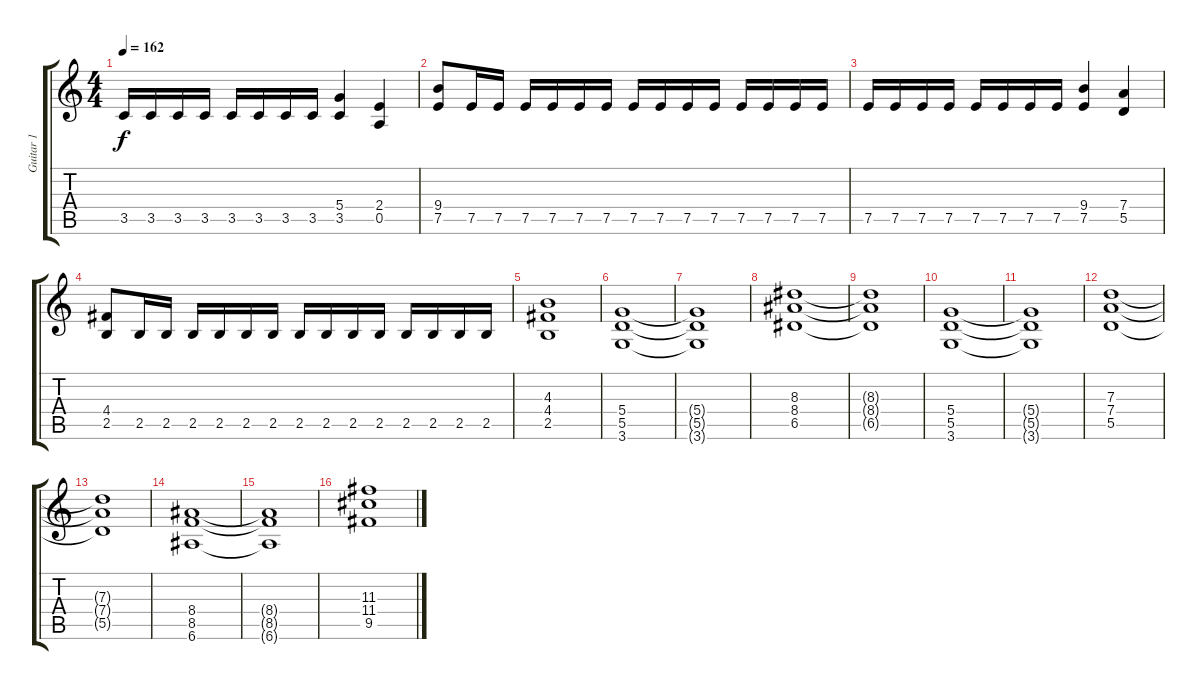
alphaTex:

\track ("Guitar 1" "Guitar 1") {instrument overdrivenguitar}
\staff {score tabs}
\tuning (E4 B3 G3 D3 A2 E2) {hide}
\ts (4 4)
\tempo 162
\clef g2
\ks c
3.5.16{dy f} 3.5.16 3.5.16 3.5.16 3.5.16 3.5.16 3.5.16 3.5.16 (5.4 3.5).4 (2.4 0.5).4 |
(9.4 7.5).8 7.5.16 7.5.16 7.5.16 7.5.16 7.5.16 7.5.16 7.5.16 7.5.16 7.5.16 7.5.16 7.5.16 7.5.16 7.5.16 7.5.16 |
7.5.16 7.5.16 7.5.16 7.5.16 7.5.16 7.5.16 7.5.16 7.5.16 (9.4 7.5).4 (7.4 5.5).4 |
(4.4 2.5).8 2.5.16 2.5.16 2.5.16 2.5.16 2.5.16 2.5.16 2.5.16 2.5.16 2.5.16 2.5.16 2.5.16 2.5.16 2.5.16 2.5.16 |
(4.3 4.4 2.5).1 |
\section ("" "")
(5.4 5.5 3.6).1 |
(5.4{t} 5.5{t} 3.6{t}).1 |
(8.3 8.4 6.5).1 |
(8.3{t} 8.4{t} 6.5{t}).1 |
(5.4 5.5 3.6).1 |
(5.4{t} 5.5{t} 3.6{t}).1 |
(7.3 7.4 5.5).1 |
(7.3{t} 7.4{t} 5.5{t}).1 |
\section ("" "")
(8.4 8.5 6.6).1 |
(8.4{t} 8.5{t} 6.6{t}).1 |
(11.3 11.4 9.5).1
